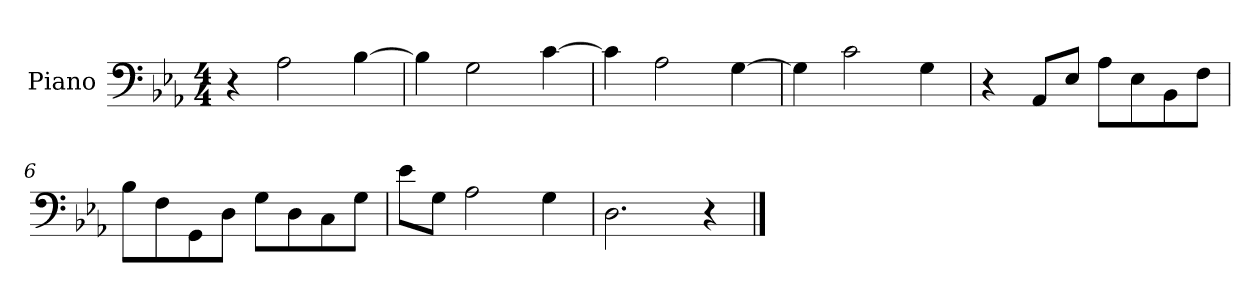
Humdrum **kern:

**kern
*part1
*staff1
*I"Piano
*I'Pno.
*clefF4
*k[b-e-a-]
*M4/4
=1
4r
2A-\
[4B-\
=2
4B-\]
2G\
[4c\
=3
4c\]
2A-\
[4G\
=4
4G\]
2c\
4G\
=5
4r
8AA-/L
8E-/J
8A-\L
8E-\
8BB-\
8F\J
=6
8B-\L
8F\
8GG\
8D\J
8G\L
8D\
8C\
8G\J
=7
8e-\L
8G\J
2A-\
4G\
=8
2.D\
4r
==
*-
